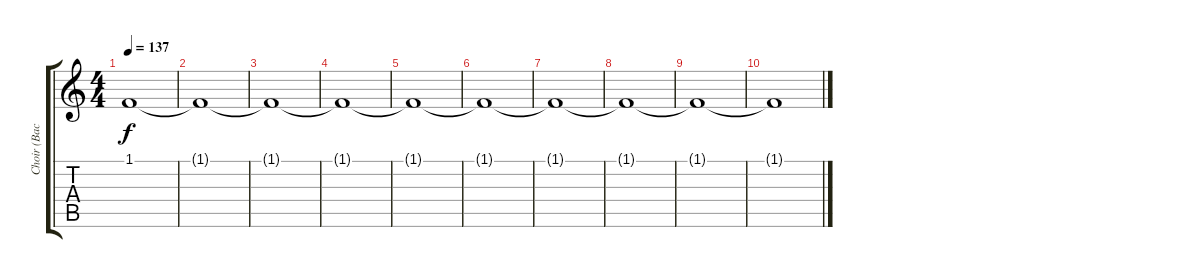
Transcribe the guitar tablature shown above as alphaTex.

\track ("Choir (Backing)" "Choir (Bac") {instrument choiraahs}
\staff {score tabs}
\tuning (E4 B3 G3 D3 A2 E2) {hide}
\ts (4 4)
\tempo 137
\clef g2
\ks c
1.1{t}.1{dy f} |
1.1{t}.1 |
1.1{t}.1 |
1.1{t}.1 |
1.1{t}.1 |
1.1{t}.1 |
1.1{t}.1 |
1.1{t}.1 |
1.1{t}.1 |
1.1{t}.1
